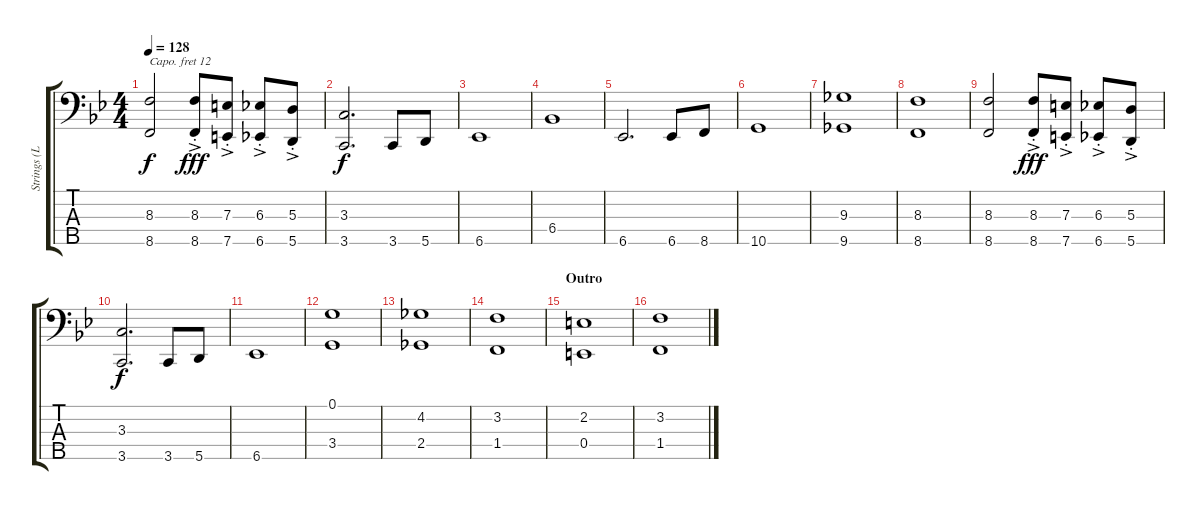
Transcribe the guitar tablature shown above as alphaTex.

\track ("Strings (Left Hand)" "Strings (L") {instrument stringensemble1}
\staff {score tabs}
\capo 12
\tuning (G2 D2 A1 E1 A0) {hide}
\ts (4 4)
\tempo 128
\clef f4
\ks bb
(8.3 8.5).2{dy f} (8.3{ac st} 8.5{ac st}).8{dy fff} (7.3{ac st} 7.5{ac st}).8 (6.3{ac st} 6.5{ac st}).8 (5.3{ac st} 5.5{ac st}).8 |
(3.3 3.5).2{d dy f} 3.5.8 5.5.8 |
6.5.1 |
6.4.1 |
6.5.2{d} 6.5.8 8.5.8 |
10.5.1 |
(9.3 9.5).1 |
(8.3 8.5).1 |
(8.3 8.5).2 (8.3{ac st} 8.5{ac st}).8{dy fff} (7.3{ac st} 7.5{ac st}).8 (6.3{ac st} 6.5{ac st}).8 (5.3{ac st} 5.5{ac st}).8 |
(3.3 3.5).2{d dy f} 3.5.8 5.5.8 |
6.5.1 |
(0.1 3.4).1 |
(4.2 2.4).1 |
(3.2 1.4).1 |
\section ("" "Outro")
(2.2 0.4).1 |
(3.2 1.4).1
